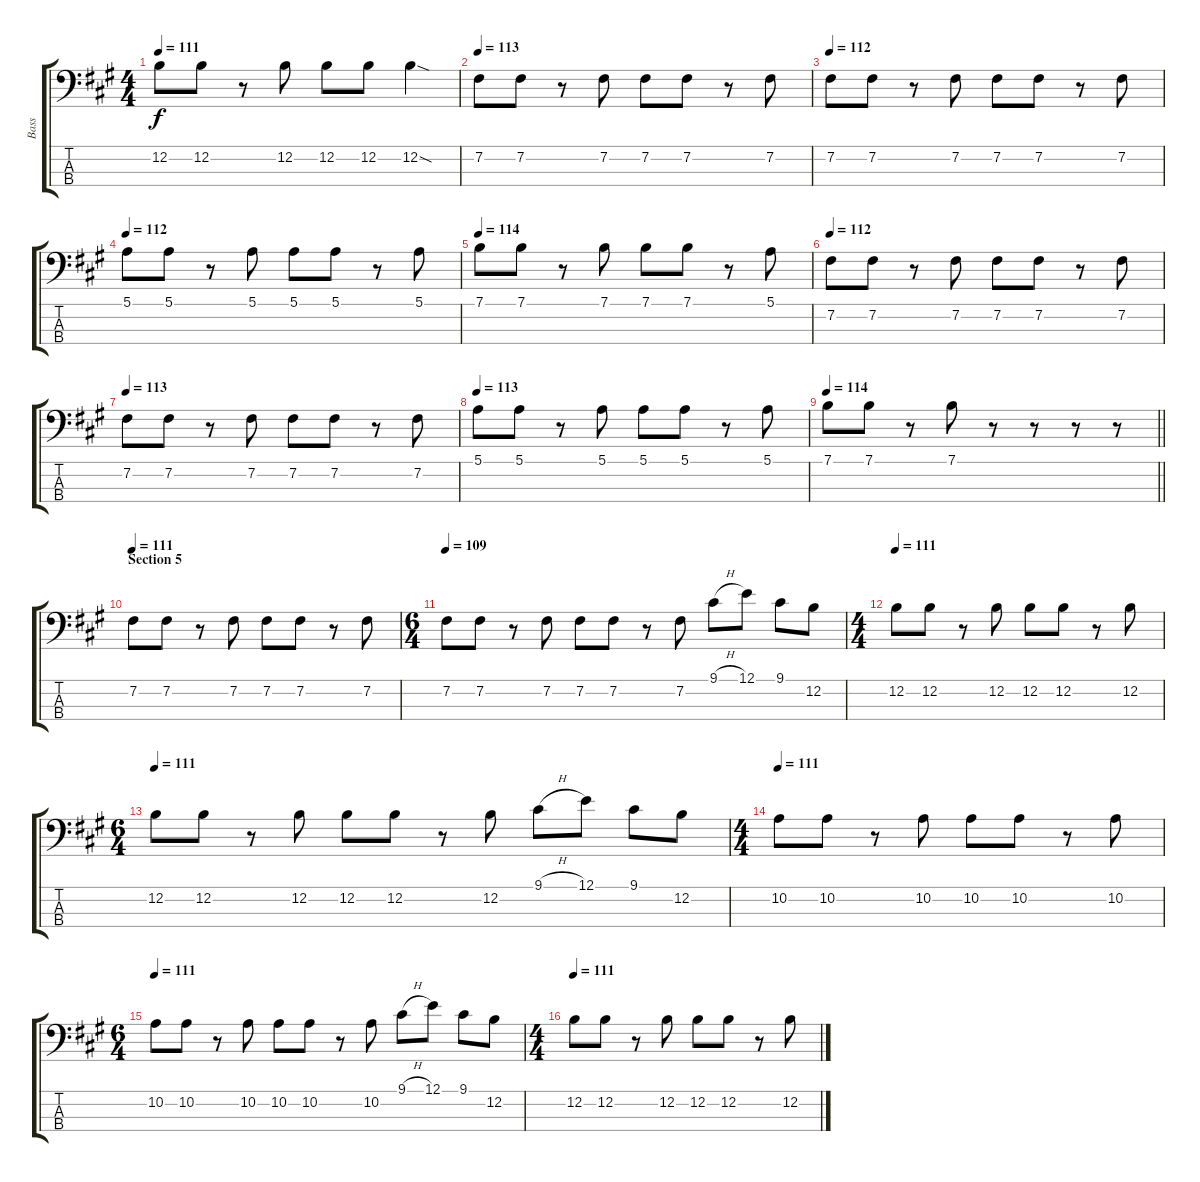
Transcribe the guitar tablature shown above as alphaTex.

\track ("Bass" "Bass") {instrument electricbassfinger}
\staff {score tabs}
\tuning (E2 B1 Gb1 B0) {hide}
\ts (4 4)
\tempo 111
\clef f4
\ks f#minor
12.2.8{dy f} 12.2.8 r.8 12.2.8 12.2.8 12.2.8 12.2{sod}.4 |
\tempo 113
7.2.8 7.2.8 r.8 7.2.8 7.2.8 7.2.8 r.8 7.2.8 |
\tempo 112
7.2.8 7.2.8 r.8 7.2.8 7.2.8 7.2.8 r.8 7.2.8 |
\tempo 112
5.1.8 5.1.8 r.8 5.1.8 5.1.8 5.1.8 r.8 5.1.8 |
\tempo 114
7.1.8 7.1.8 r.8 7.1.8 7.1.8 7.1.8 r.8 5.1.8 |
\tempo 112
7.2.8 7.2.8 r.8 7.2.8 7.2.8 7.2.8 r.8 7.2.8 |
\tempo 113
7.2.8 7.2.8 r.8 7.2.8 7.2.8 7.2.8 r.8 7.2.8 |
\tempo 113
5.1.8 5.1.8 r.8 5.1.8 5.1.8 5.1.8 r.8 5.1.8 |
\tempo 114
\barLineRight lightlight
7.1.8 7.1.8 r.8 7.1.8 r.8 r.8 r.8 r.8 |
\section ("" "Section 5")
\tempo 111
7.2.8 7.2.8 r.8 7.2.8 7.2.8 7.2.8 r.8 7.2.8 |
\ts (6 4)
\tempo 109
7.2.8 7.2.8 r.8 7.2.8 7.2.8 7.2.8 r.8 7.2.8 9.1{h}.8 12.1.8 9.1.8 12.2.8 |
\ts (4 4)
\tempo 111
12.2.8 12.2.8 r.8 12.2.8 12.2.8 12.2.8 r.8 12.2.8 |
\ts (6 4)
\tempo 111
12.2.8 12.2.8 r.8 12.2.8 12.2.8 12.2.8 r.8 12.2.8 9.1{h}.8 12.1.8 9.1.8 12.2.8 |
\ts (4 4)
\tempo 111
10.2.8 10.2.8 r.8 10.2.8 10.2.8 10.2.8 r.8 10.2.8 |
\ts (6 4)
\tempo 111
10.2.8 10.2.8 r.8 10.2.8 10.2.8 10.2.8 r.8 10.2.8 9.1{h}.8 12.1.8 9.1.8 12.2.8 |
\ts (4 4)
\tempo 111
12.2.8 12.2.8 r.8 12.2.8 12.2.8 12.2.8 r.8 12.2.8
